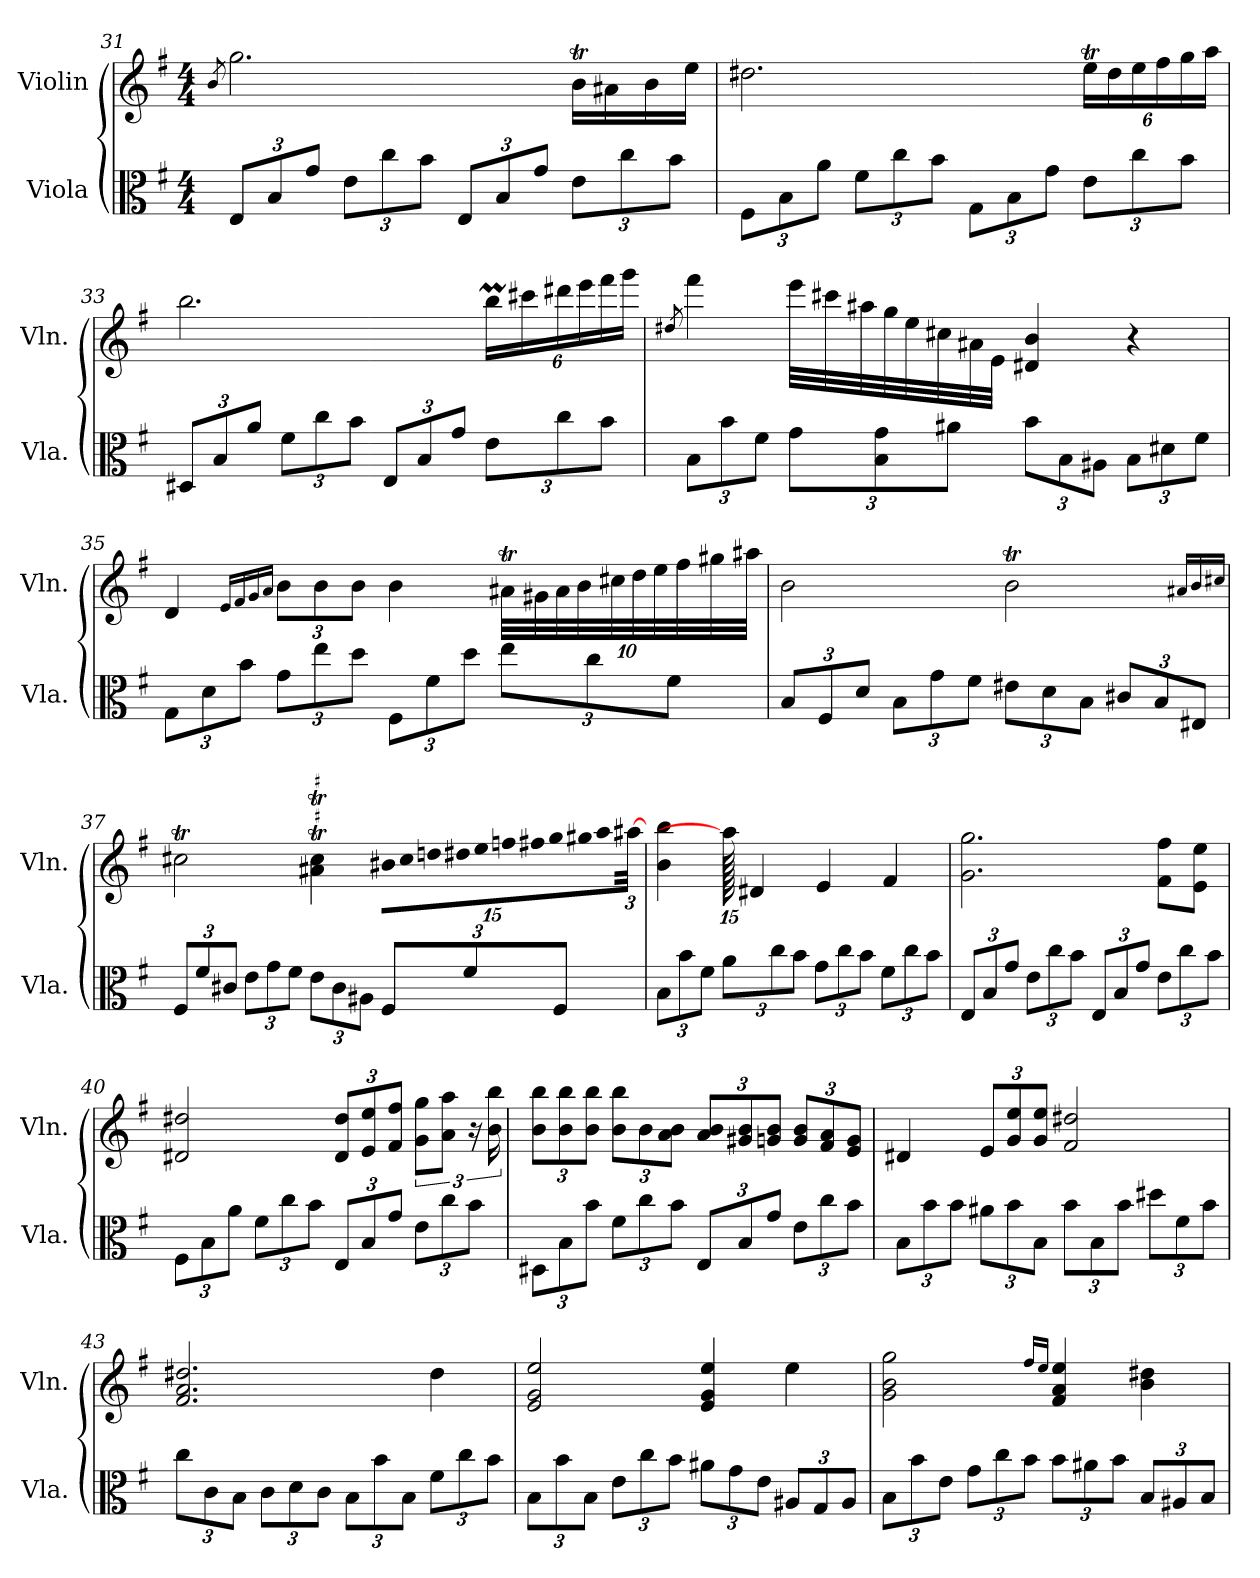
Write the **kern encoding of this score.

**kern	**kern
*part2	*part1
*staff2	*staff1
*I"Viola	*I"Violin
*I'Vla.	*I'Vln.
!!LO:PB:g=z
*clefC3	*clefG2
*k[f#]	*k[f#]
*M4/4	*M4/4
=31	=31
.	8qb/
*Xbrackettup	*
12E/L	2.gg\
12B/	.
12g/J	.
12e\L	.
12cc\	.
12b\J	.
12E/L	.
12B/	.
12g/J	.
12e\L	16bt\LL
.	16a#X\
12cc\	.
.	16b\
12b\J	.
.	16ee\JJ
=32	=32
12F#\L	2.dd#X\
12B\	.
12a\J	.
12f#\L	.
12cc\	.
12b\J	.
12G\L	.
12B\	.
12g\J	.
*	*Xbrackettup
12e\L	24eeT\LL
.	24dd#\
12cc\	24ee\
.	24ff#\
12b\J	24gg\
.	24aa\JJ
!!LO:LB:g=z
=33	=33
12D#X/L	2.bb\
12B/	.
12a/J	.
12f#\L	.
12cc\	.
12b\J	.
12E/L	.
12B/	.
12g/J	.
12e\L	24bbm\LL
.	24ccc#X\
12cc\	24ddd#X\
.	24eee\
12b\J	24fff#\
.	24ggg\JJ
=34	=34
.	8qdd#X/
12B\L	4fff#\
12b\	.
12f#\J	.
12g\L	32eee\LLL
.	32ccc#X\
.	32aa#X\
12B\ 12g\	.
.	32gg\
.	32ee\
.	32cc#X\
12a#X\J	.
.	32a#X\
.	32e\JJJ
12b\L	4d#X/ 4b/
12B\	.
12A#X\J	.
12B\L	4r
12d#X\	.
12f#\J	.
!!LO:LB:g=z
=35	=35
12G\L	4d/
12d\	.
12b\J	.
.	16qe/LL
.	16qf#/
.	16qg/
.	16qa/JJ
12g\L	12b\L
12ee\	12b\
12dd\J	12b\J
12F#\L	4b\
12f#\	.
12dd\J	.
12ee\L	40a#Xt\LLL
.	40g#X\
.	40a#\
.	40b\
12cc\	.
.	40cc#X\
.	40dd\
.	40ee\
12f#\J	.
.	40ff#\
.	40gg#X\
.	40aa#X\JJJ
=36	=36
12B/L	2b\
12F#/	.
12d/J	.
12B\L	.
12g\	.
12f#\J	.
12e#X\L	2bt\
12d\	.
12B\J	.
12c#X/L	.
12B/	.
12E#X/J	.
.	16qa#X/LL
.	16qb/
.	16qcc#X/JJ
!!LO:LB:g=z
=37	=37
12F#/L	2cc#Xt\
12f#/	.
12c#X/J	.
12e\L	.
12g\	.
12f#\J	.
12e\L	4a#X\T 4cc#\T
12c#\	.
12A#X\J	.
!	!LO:N:vis=32
12F#/L	480%11b#X\LLL
!	!LO:N:vis=32
.	480%11cc#\
!	!LO:N:vis=32
.	480%11dd\
!	!LO:N:vis=32
.	480%11dd#X\
12f#/	.
!	!LO:N:vis=32
.	480%11ee\
!	!LO:N:vis=32
.	480%11ffn\
!	!LO:N:vis=32
.	480%11ff#X\
!	!LO:N:vis=32
.	480%11gg\
12F#/J	.
!	!LO:N:vis=32
.	480%11gg#X\
!	!LO:N:vis=32
.	480%11aa\
.	[48aa#X\JJJ
=38	=38
12B\L	4b\ 4bb\
12b\	.
12f#\J	.
12a\L	480aa#\]
.	4d#X/
12cc\	.
12b\J	.
12g\L	.
.	4e/
12cc\	.
12b\J	.
12f#\L	.
.	4f#/
12cc\	.
12b\J	.
480ryy	.
!!LO:LB:g=z
=39	=39
12E/L	2.g\ 2.gg\
12B/	.
12g/J	.
12e\L	.
12cc\	.
12b\J	.
12E/L	.
12B/	.
12g/J	.
12e\L	8f#\ 8ff#\L
12cc\	.
.	8e\ 8ee\J
12b\J	.
=40	=40
12F#\L	2d#X/ 2dd#X/
12B\	.
12a\J	.
12f#\L	.
12cc\	.
12b\J	.
12E/L	12d#/ 12dd#/L
12B/	12e/ 12ee/
12g/J	12f#/ 12ff#/J
*	*brackettup
12e\L	12g\ 12gg\L
12cc\	12a\ 12aa\J
12b\J	24r
.	24b\ 24bb\
=41	=41
*	*Xbrackettup
12D#X\L	12b\ 12bb\L
12B\	12b\ 12bb\
12b\J	12b\ 12bb\J
12f#\L	12b\ 12bb\L
12cc\	12b\
12b\J	12a\ 12b\J
12E/L	12a/ 12b/L
12B/	12g#X/ 12b/
12g/J	12gn/ 12b/J
12e\L	12g/ 12b/L
12cc\	12f#/ 12a/
12b\J	12e/ 12g/J
!!LO:PB:g=z
=42	=42
12B\L	4d#X/
12b\	.
12b\J	.
12a#X\L	12e/L
12b\	12g/ 12ee/
12B\J	12g/ 12ee/J
12b\L	2f#/ 2dd#X/
12B\	.
12b\J	.
12dd#X\L	.
12f#\	.
12b\J	.
=43	=43
12cc\L	2.f#/ 2.a/ 2.dd#X/
12c\	.
12B\J	.
12c\L	.
12d\	.
12c\J	.
12B\L	.
12b\	.
12B\J	.
12f#\L	4dd#\
12cc\	.
12b\J	.
=44	=44
12B\L	2e/ 2g/ 2ee/
12b\	.
12B\J	.
12e\L	.
12cc\	.
12b\J	.
12a#X\L	4e/ 4g/ 4ee/
12g\	.
12e\J	.
12A#X/L	4ee\
12G/	.
12A#/J	.
!!LO:LB:g=z
=45	=45
12B\L	2g\ 2b\ 2gg\
12b\	.
12e\J	.
12g\L	.
12cc\	.
12b\J	.
.	16qff#/LL
.	16qee/JJ
12b\L	4f#/ 4a/ 4ee/
12a#X\	.
12b\J	.
12B/L	4b\ 4dd#X\
12A#X/	.
12B/J	.
=	=
*-	*-
